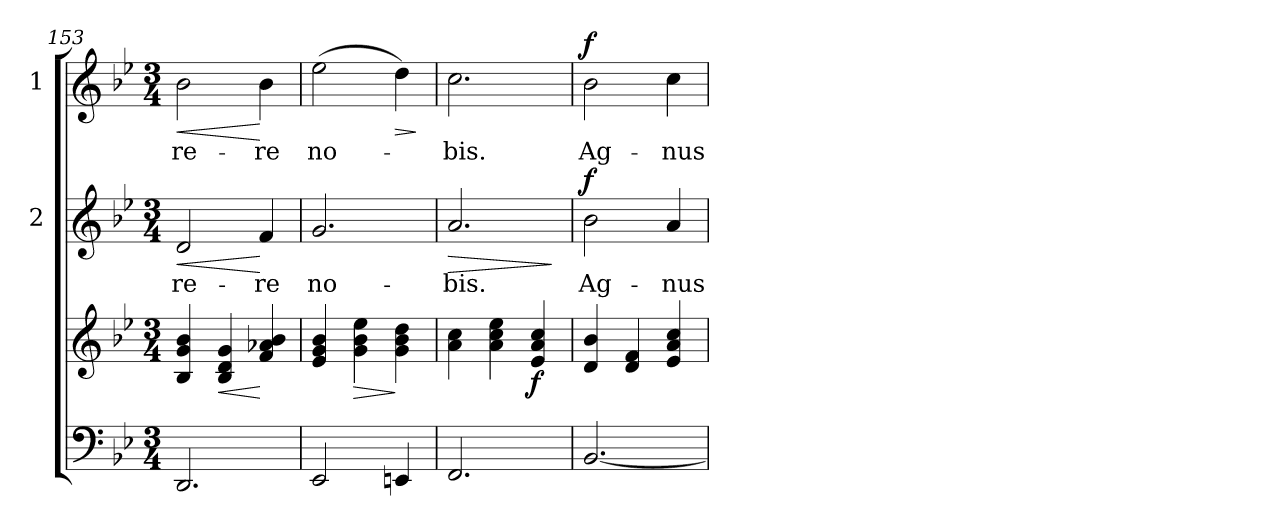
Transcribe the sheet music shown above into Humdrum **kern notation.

**kern	**kern	**dynam	**kern	**text	**dynam	**kern	**text	**dynam
*part3	*part3	*part3	*part2	*part2	*part2	*part1	*part1	*part1
*staff4	*staff3	*staff3/4	*staff2	*staff2	*staff2	*staff1	*staff1	*staff1
*	*	*	*I"2	*	*	*I"1	*	*
*clefF4	*clefG2	*	*clefG2	*	*	*clefG2	*	*
*	*	*	*ITrd7c12	*	*	*ITrd7c12	*	*
*k[b-e-]	*k[b-e-]	*	*k[b-e-]	*	*	*k[b-e-]	*	*
*B-:	*B-:	*	*B-:	*	*	*B-:	*	*
*M3/4	*M3/4	*	*M3/4	*	*	*M3/4	*	*
=153	=153	=153	=153	=153	=153	=153	=153	=153
!	!	!	!	!LO:LY:b	!LO:HP:b	!	!LO:LY:b	!LO:HP:b
2.DD/	4B-/ 4g/ 4b-/	.	2D/	-re-	<	2B-\	-re-	<
!	!	!LO:HP:b	!	!	!	!	!	!
.	4B-/ 4d/ 4g/	<	.	.	.	.	.	.
!	!	!	!	!LO:LY:b	!	!	!LO:LY:b	!
.	4f/ 4a-X/ 4b-/	[	4F/	-re	[	4B-\	-re	[
!!LO:LB:g=z
=154	=154	=154	=154	=154	=154	=154	=154	=154
!	!	!	!	!LO:LY:b	!	!	!LO:LY:b	!
2EE-/	4e-/ 4g/ 4b-/	.	2.G/	no-	.	(>2e-\	no-	.
!	!	!LO:HP:b	!	!	!	!	!	!
.	4g\ 4b-\ 4ee-\	>	.	.	.	.	.	.
!	!	!	!	!	!	!	!	!LO:HP:b
4EEn/	4g\ 4b-\ 4dd\	]	.	.	.	4d\)	.	>
.	.	.	.	.	.	.	.	]
=155	=155	=155	=155	=155	=155	=155	=155	=155
!	!	!	!	!LO:LY:b	!LO:HP:b	!	!LO:LY:b	!
2.FF/	4a\ 4cc\	.	2.A/	-bis.	>	2.c\	-bis.	.
.	4a\ 4cc\ 4ee-\	.	.	.	.	.	.	.
!	!	!LO:DY:b	!	!	!	!	!	!
.	4e-/ 4a/ 4cc/	f	.	.	.	.	.	.
.	.	.	.	.	]	.	.	.
=156	=156	=156	=156	=156	=156	=156	=156	=156
!	!	!	!	!LO:LY:b	!LO:DY:a	!	!LO:LY:b	!LO:DY:a
[2.BB-/	4d/ 4b-/	.	2B-\	Ag-	f	2B-\	Ag-	f
.	4d/ 4f/	.	.	.	.	.	.	.
!	!	!	!	!LO:LY:b	!	!	!LO:LY:b	!
.	4e-/ 4a/ 4cc/	.	4A/	-nus	.	4c\	-nus	.
=	=	=	=	=	=	=	=	=
*-	*-	*-	*-	*-	*-	*-	*-	*-
